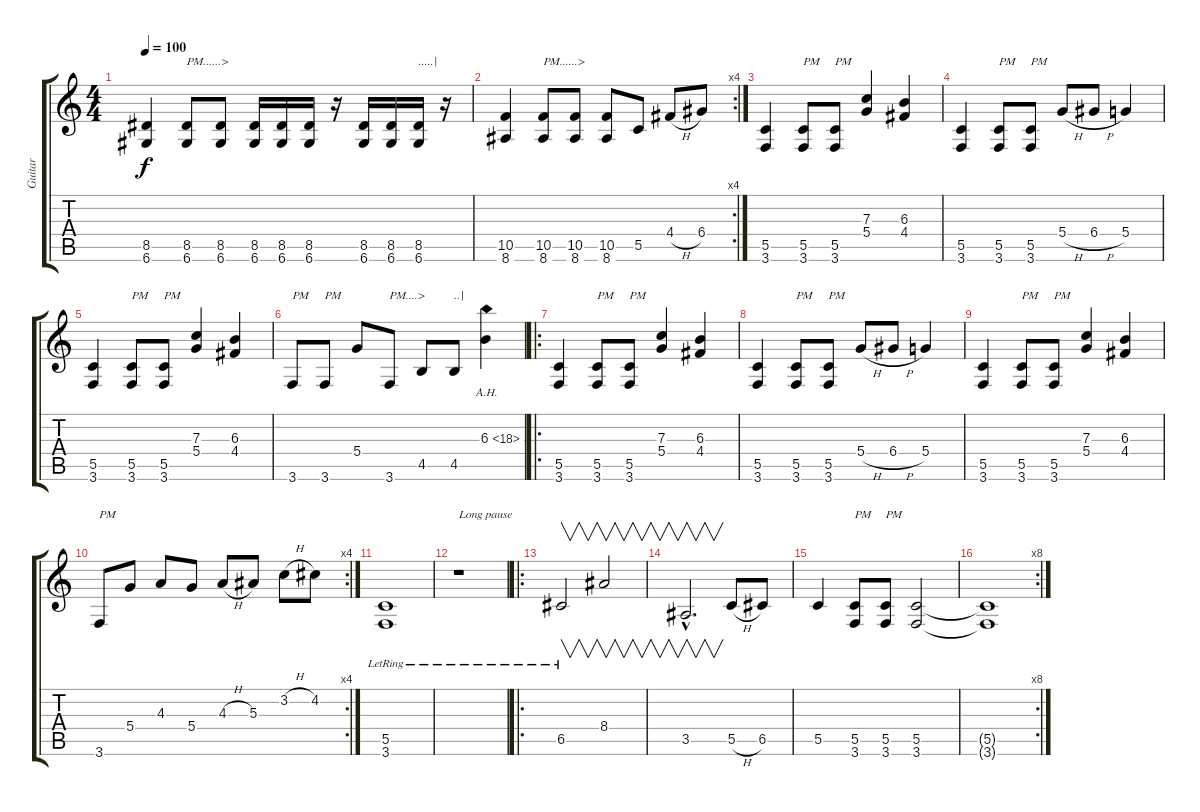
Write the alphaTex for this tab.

\track ("Guitar" "Guitar") {instrument distortionguitar}
\staff {score tabs}
\tuning (D4 A3 F3 D3 G2 D2) {hide}
\ts (4 4)
\tempo 100
\clef g2
\ks c
(8.5 6.6).4{dy f} (8.5 6.6).8{txt "PM......>"} (8.5 6.6).8 (8.5 6.6).16 (8.5 6.6).16 (8.5 6.6).16 r.16 (8.5 6.6).16 (8.5 6.6).16 (8.5 6.6).16{txt ".....|"} r.16 |
\rc 4
(10.5 8.6).4 (10.5 8.6).8{txt "PM......>"} (10.5 8.6).8 (10.5 8.6).8 5.5.8 4.4{h}.8 6.4.8 |
(5.5 3.6).4 (5.5 3.6).8{txt "PM"} (5.5 3.6).8{txt "PM"} (7.3 5.4).4 (6.3 4.4).4 |
(5.5 3.6).4 (5.5 3.6).8{txt "PM"} (5.5 3.6).8{txt "PM"} 5.4{h}.8 6.4{h}.8 5.4.4 |
(5.5 3.6).4 (5.5 3.6).8{txt "PM"} (5.5 3.6).8{txt "PM"} (7.3 5.4).4 (6.3 4.4).4 |
3.6.8{txt "PM"} 3.6.8{txt "PM"} 5.4.8 3.6.8{txt "PM....>"} 4.5.8 4.5.8{txt "..|"} 6.3{ah 12}.4 |
\ro
(5.5 3.6).4 (5.5 3.6).8{txt "PM"} (5.5 3.6).8{txt "PM"} (7.3 5.4).4 (6.3 4.4).4 |
(5.5 3.6).4 (5.5 3.6).8{txt "PM"} (5.5 3.6).8{txt "PM"} 5.4{h}.8 6.4{h}.8 5.4.4 |
(5.5 3.6).4 (5.5 3.6).8{txt "PM"} (5.5 3.6).8{txt "PM"} (7.3 5.4).4 (6.3 4.4).4 |
\rc 4
3.6.8{txt "PM"} 5.4.8 4.3.8 5.4.8 4.3{h}.8 5.3.8 3.2{h}.8 4.2.8 |
(5.5{lr} 3.6{lr}).1 |
r.1{txt "Long pause"} |
\ro
6.5{lr}.2{v} 8.4.2{v} |
3.5{hac}.2{v d} 5.5{h}.8 6.5.8 |
5.5.4 (5.5 3.6).8{txt "PM"} (5.5 3.6).8{txt "PM"} (5.5 3.6).2 |
\rc 8
(5.5{t} 3.6{t}).1
